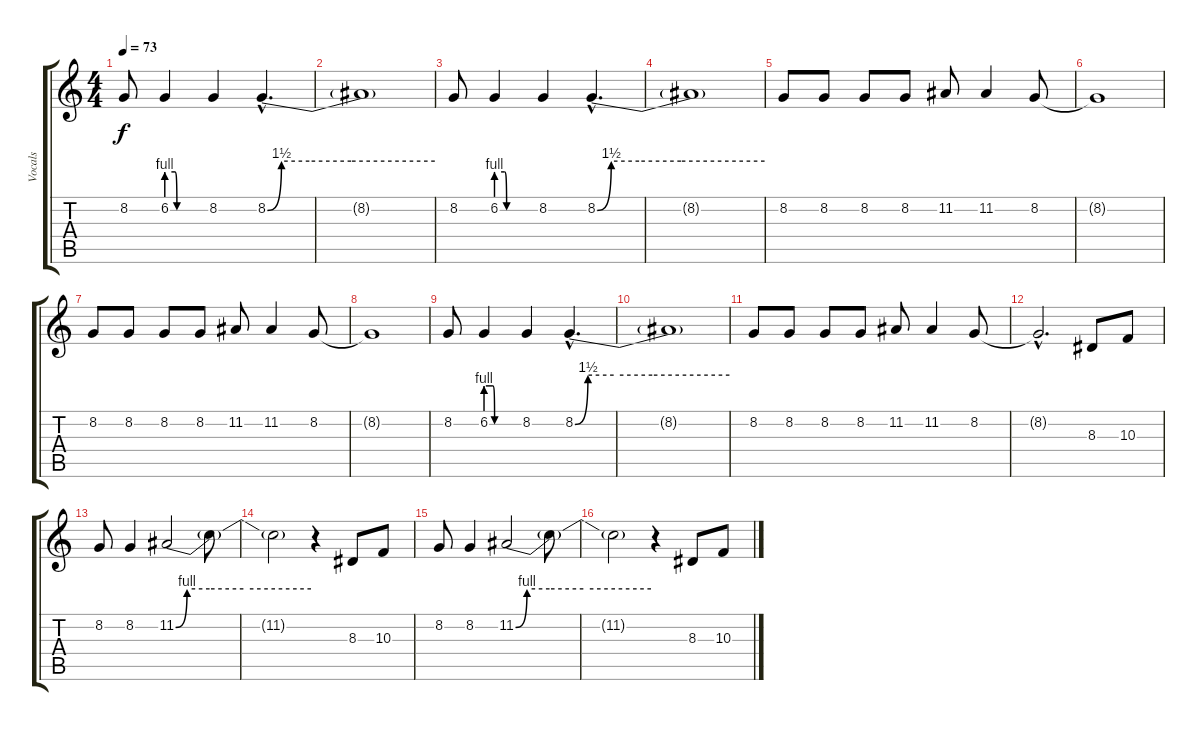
\track ("Vocals" "Vocals") {instrument altosax}
\staff {score tabs}
\tuning (E4 B3 G3 D3 A2 E2) {hide}
\ts (4 4)
\tempo 73
\clef g2
\ks c
8.2.8{dy f} 6.2{be (custom 0 4 13 4 16 0 60 0)}.4 8.2.4 8.2{be (custom 0 0 5 6 15 6 30 6 60 6) hac}.4{d} |
8.2{t}.1 |
8.2.8 6.2{be (custom 0 4 13 4 16 0 60 0)}.4 8.2.4 8.2{be (custom 0 0 5 6 15 6 30 6 60 6) hac}.4{d} |
8.2{t}.1 |
8.2.8 8.2.8 8.2.8 8.2.8 11.2.8 11.2.4 8.2.8 |
8.2{t}.1 |
8.2.8 8.2.8 8.2.8 8.2.8 11.2.8 11.2.4 8.2.8 |
8.2{t}.1 |
8.2.8 6.2{be (custom 0 4 13 4 16 0 60 0)}.4 8.2.4 8.2{be (custom 0 0 5 6 15 6 30 6 60 6) hac}.4{d} |
8.2{t}.1 |
8.2.8 8.2.8 8.2.8 8.2.8 11.2.8 11.2.4 8.2.8 |
8.2{hac t}.2{d} 8.3.8 10.3.8 |
8.2.8 8.2.4 11.2{be (custom 0 0 5 4 15 4 30 4 60 4)}.2 11.2{t}.8 |
11.2{t}.2 r.4 8.3.8 10.3.8 |
8.2.8 8.2.4 11.2{be (custom 0 0 5 4 15 4 30 4 60 4)}.2 11.2{t}.8 |
11.2{t}.2 r.4 8.3.8 10.3.8
